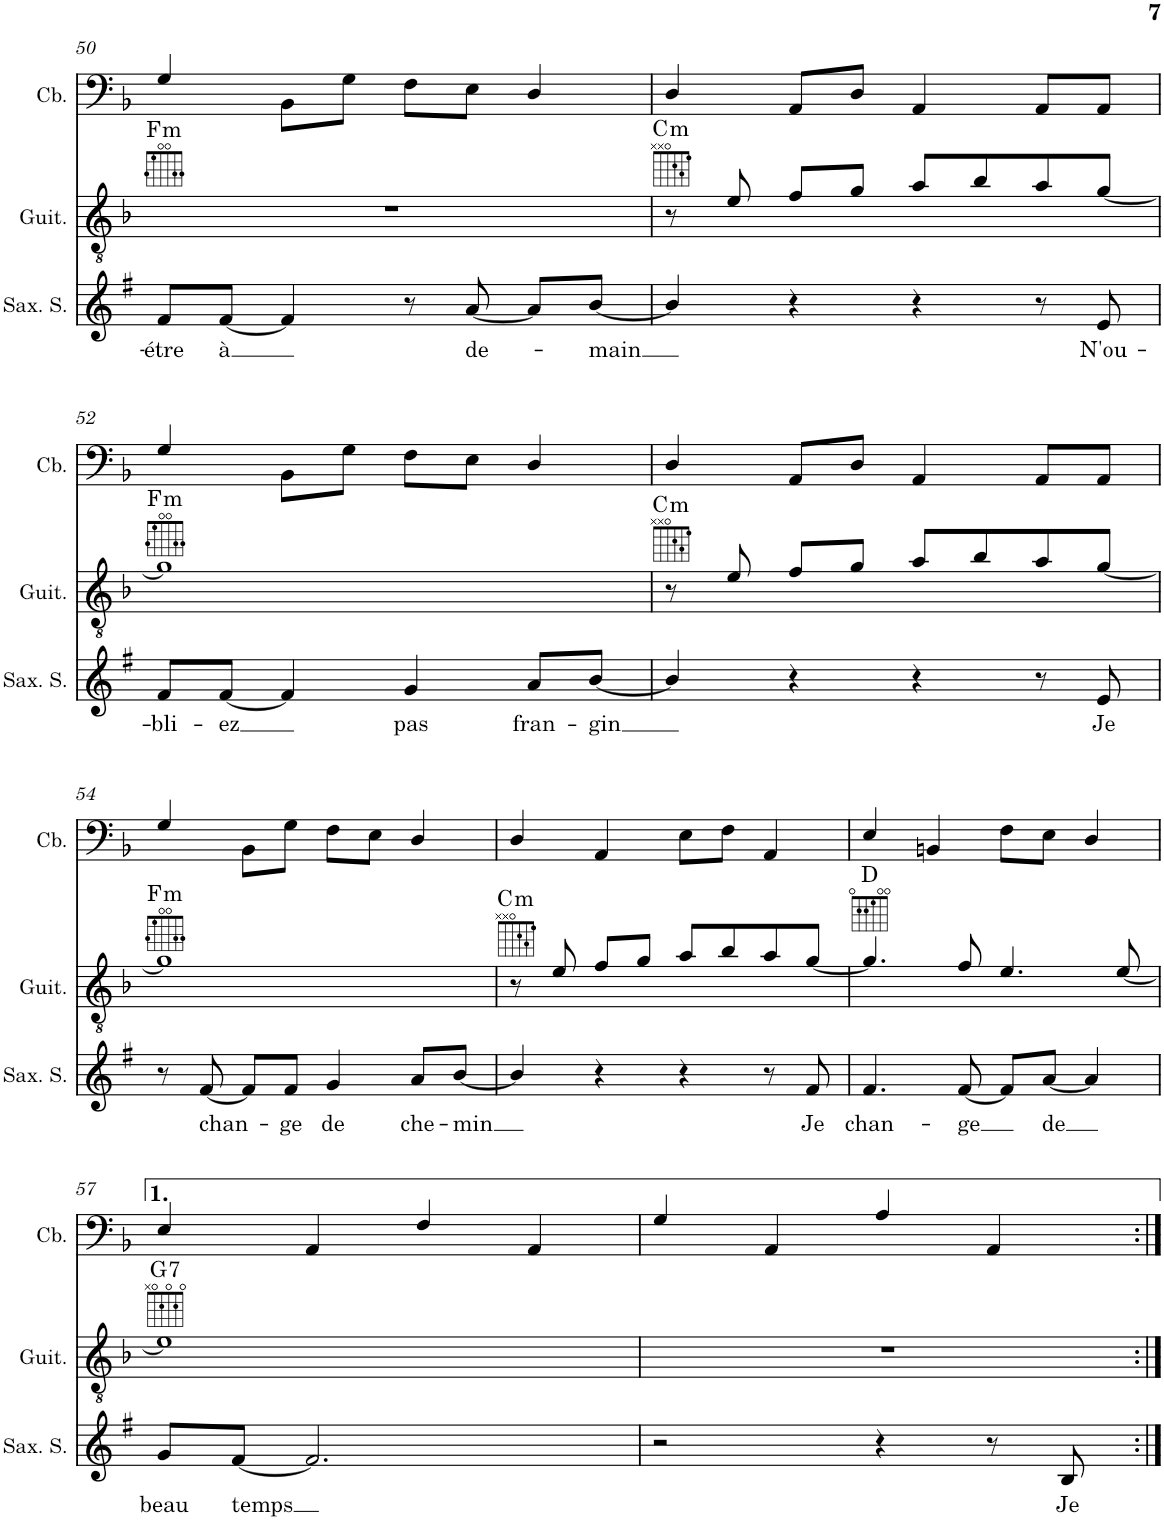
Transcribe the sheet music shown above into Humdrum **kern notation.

**kern	**text	**kern	**harte	**kern
*part3	*part3	*part2	*part2	*part1
*staff3	*staff3	*staff2	*	*staff1
*I"Saxophone Soprano	*	*I"Guitare Classique	*	*I"Contrebasse
*I'Sax. S.	*	*I'Guit.	*	*I'Cb.
!!LO:PB:g=z
*clefG2	*	*clefGv2	*	*clefF4
*Trd1c2	*	*	*	*Trd7c12
*k[f#]	*	*k[b-]	*	*k[b-]
*M4/4	*	*M4/4	*	*M4/4
=50	=50	=50	=50	=50
!	!LO:LY:b	!	!LO:H:kt=m	!
8f#/L	-étre	1r	F:min	4G/
!	!LO:LY:b	!	!	!
[8f#/J	à	.	.	.
4f#/]	.	.	.	8BB-\L
.	.	.	.	8G\J
8r	.	.	.	8F\L
!	!LO:LY:b	!	!	!
[8a/	de-	.	.	8E\J
8a/L]	.	.	.	4D/
!	!LO:LY:b	!	!	!
[8b/J	-main	.	.	.
=51	=51	=51	=51	=51
!	!	!	!LO:H:kt=m	!
4b/]	.	8r	C:min	4D/
.	.	8e/	.	.
4r	.	8f/L	.	8AA/L
.	.	8g/J	.	8D/J
4r	.	8a/L	.	4AA/
.	.	8b-/	.	.
8r	.	8a/	.	8AA/L
!	!LO:LY:b	!	!	!
8e/	N'ou-	[8g/J	.	8AA/J
!!LO:LB:g=z
=52	=52	=52	=52	=52
!	!LO:LY:b	!	!LO:H:kt=m	!
8f#/L	-bli-	1g]	F:min	4G/
!	!LO:LY:b	!	!	!
[8f#/J	-ez	.	.	.
4f#/]	.	.	.	8BB-\L
.	.	.	.	8G\J
!	!LO:LY:b	!	!	!
4g/	pas	.	.	8F\L
.	.	.	.	8E\J
!	!LO:LY:b	!	!	!
8a/L	fran-	.	.	4D/
!	!LO:LY:b	!	!	!
[8b/J	-gin	.	.	.
=53	=53	=53	=53	=53
!	!	!	!LO:H:kt=m	!
4b/]	.	8r	C:min	4D/
.	.	8e/	.	.
4r	.	8f/L	.	8AA/L
.	.	8g/J	.	8D/J
4r	.	8a/L	.	4AA/
.	.	8b-/	.	.
8r	.	8a/	.	8AA/L
!	!LO:LY:b	!	!	!
8e/	Je	[8g/J	.	8AA/J
!!LO:LB:g=z
=54	=54	=54	=54	=54
!	!	!	!LO:H:kt=m	!
8r	.	1g]	F:min	4G/
!	!LO:LY:b	!	!	!
[8f#/	chan-	.	.	.
8f#/L]	.	.	.	8BB-\L
!	!LO:LY:b	!	!	!
8f#/J	-ge	.	.	8G\J
!	!LO:LY:b	!	!	!
4g/	de	.	.	8F\L
.	.	.	.	8E\J
!	!LO:LY:b	!	!	!
8a/L	che-	.	.	4D/
!	!LO:LY:b	!	!	!
[8b/J	-min	.	.	.
=55	=55	=55	=55	=55
!	!	!	!LO:H:kt=m	!
4b/]	.	8r	C:min	4D/
.	.	8e/	.	.
4r	.	8f/L	.	4AA/
.	.	8g/J	.	.
4r	.	8a/L	.	8E\L
.	.	8b-/	.	8F\J
8r	.	8a/	.	4AA/
!	!LO:LY:b	!	!	!
8f#/	Je	[8g/J	.	.
=56	=56	=56	=56	=56
!	!LO:LY:b	!	!	!
4.f#/	chan-	4.g/]	D:maj	4E/
.	.	.	.	4BBn/
!	!LO:LY:b	!	!	!
[8f#/	-ge	8f/	.	.
8f#/L]	.	4.e/	.	8F\L
!	!LO:LY:b	!	!	!
[8a/J	de	.	.	8E\J
4a/]	.	.	.	4D/
.	.	[8e/	.	.
!!LO:LB:g=z
=57	=57	=57	=57	=57
!	!LO:LY:b	!	!LO:H:kt=7	!
8g/L	beau	1e]	G:7	4E/
!	!LO:LY:b	!	!	!
[8f#/J	temps	.	.	.
2.f#/]	.	.	.	4AA/
.	.	.	.	4F/
.	.	.	.	4AA/
=58	=58	=58	=58	=58
2r	.	1r	.	4G/
.	.	.	.	4AA/
4r	.	.	.	4A/
8r	.	.	.	4AA/
!	!LO:LY:b	!	!	!
8B/	Je	.	.	.
=:|!	=:|!	=:|!	=:|!	=:|!
*-	*-	*-	*-	*-
